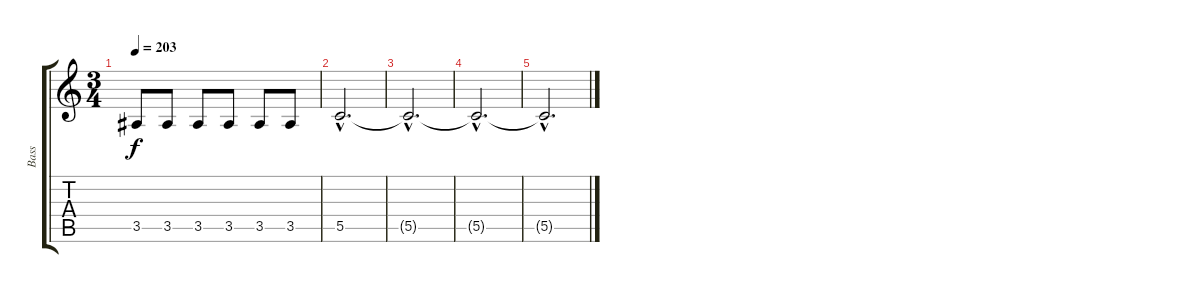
\track ("Bass" "Bass") {instrument electricbasspick}
\staff {score tabs}
\tuning (D4 A3 F3 C3 G2 C2) {hide}
\ts (3 4)
\tempo 203
\clef g2
\ks c
3.5.8{dy f} 3.5.8 3.5.8 3.5.8 3.5.8 3.5.8 |
5.5{hac}.2{d} |
5.5{hac t}.2{d} |
5.5{hac t}.2{d} |
5.5{hac t}.2{d}
